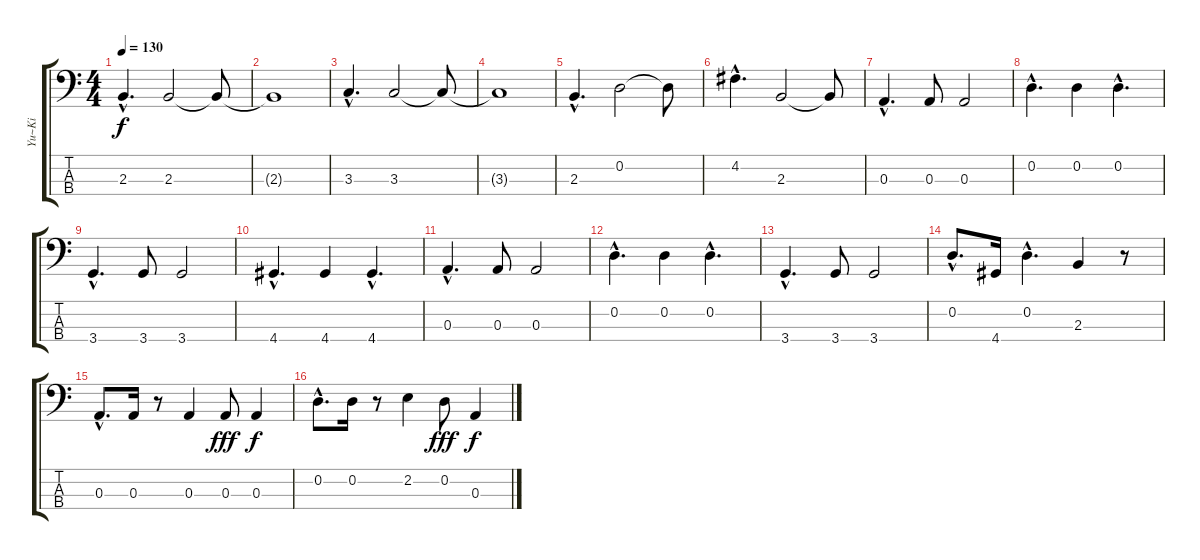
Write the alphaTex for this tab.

\track ("Yu~Ki" "Yu~Ki") {instrument electricbasspick}
\staff {score tabs}
\tuning (G2 D2 A1 E1) {hide}
\ts (4 4)
\tempo 130
\clef f4
\ks c
2.3{hac}.4{d dy f} 2.3.2 2.3{t}.8 |
2.3{t}.1 |
3.3{hac}.4{d} 3.3.2 3.3{t}.8 |
3.3{t}.1 |
2.3{hac}.4{d} 0.2.2 0.2{t}.8 |
4.2{hac}.4{d} 2.3.2 2.3{t}.8 |
0.3{hac}.4{d} 0.3.8 0.3.2 |
0.2{hac}.4{d} 0.2.4 0.2{hac}.4{d} |
3.4{hac}.4{d} 3.4.8 3.4.2 |
4.4{hac}.4{d} 4.4.4 4.4{hac}.4{d} |
0.3{hac}.4{d} 0.3.8 0.3.2 |
0.2{hac}.4{d} 0.2.4 0.2{hac}.4{d} |
3.4{hac}.4{d} 3.4.8 3.4.2 |
0.2{hac}.8{d} 4.4.16 0.2{hac}.4{d} 2.3.4 r.8 |
0.3{hac}.8{d} 0.3.16 r.8 0.3.4 0.3.8{dy fff} 0.3.4{dy f} |
0.2{hac}.8{d} 0.2.16 r.8 2.2.4 0.2.8{dy fff} 0.3.4{dy f}
